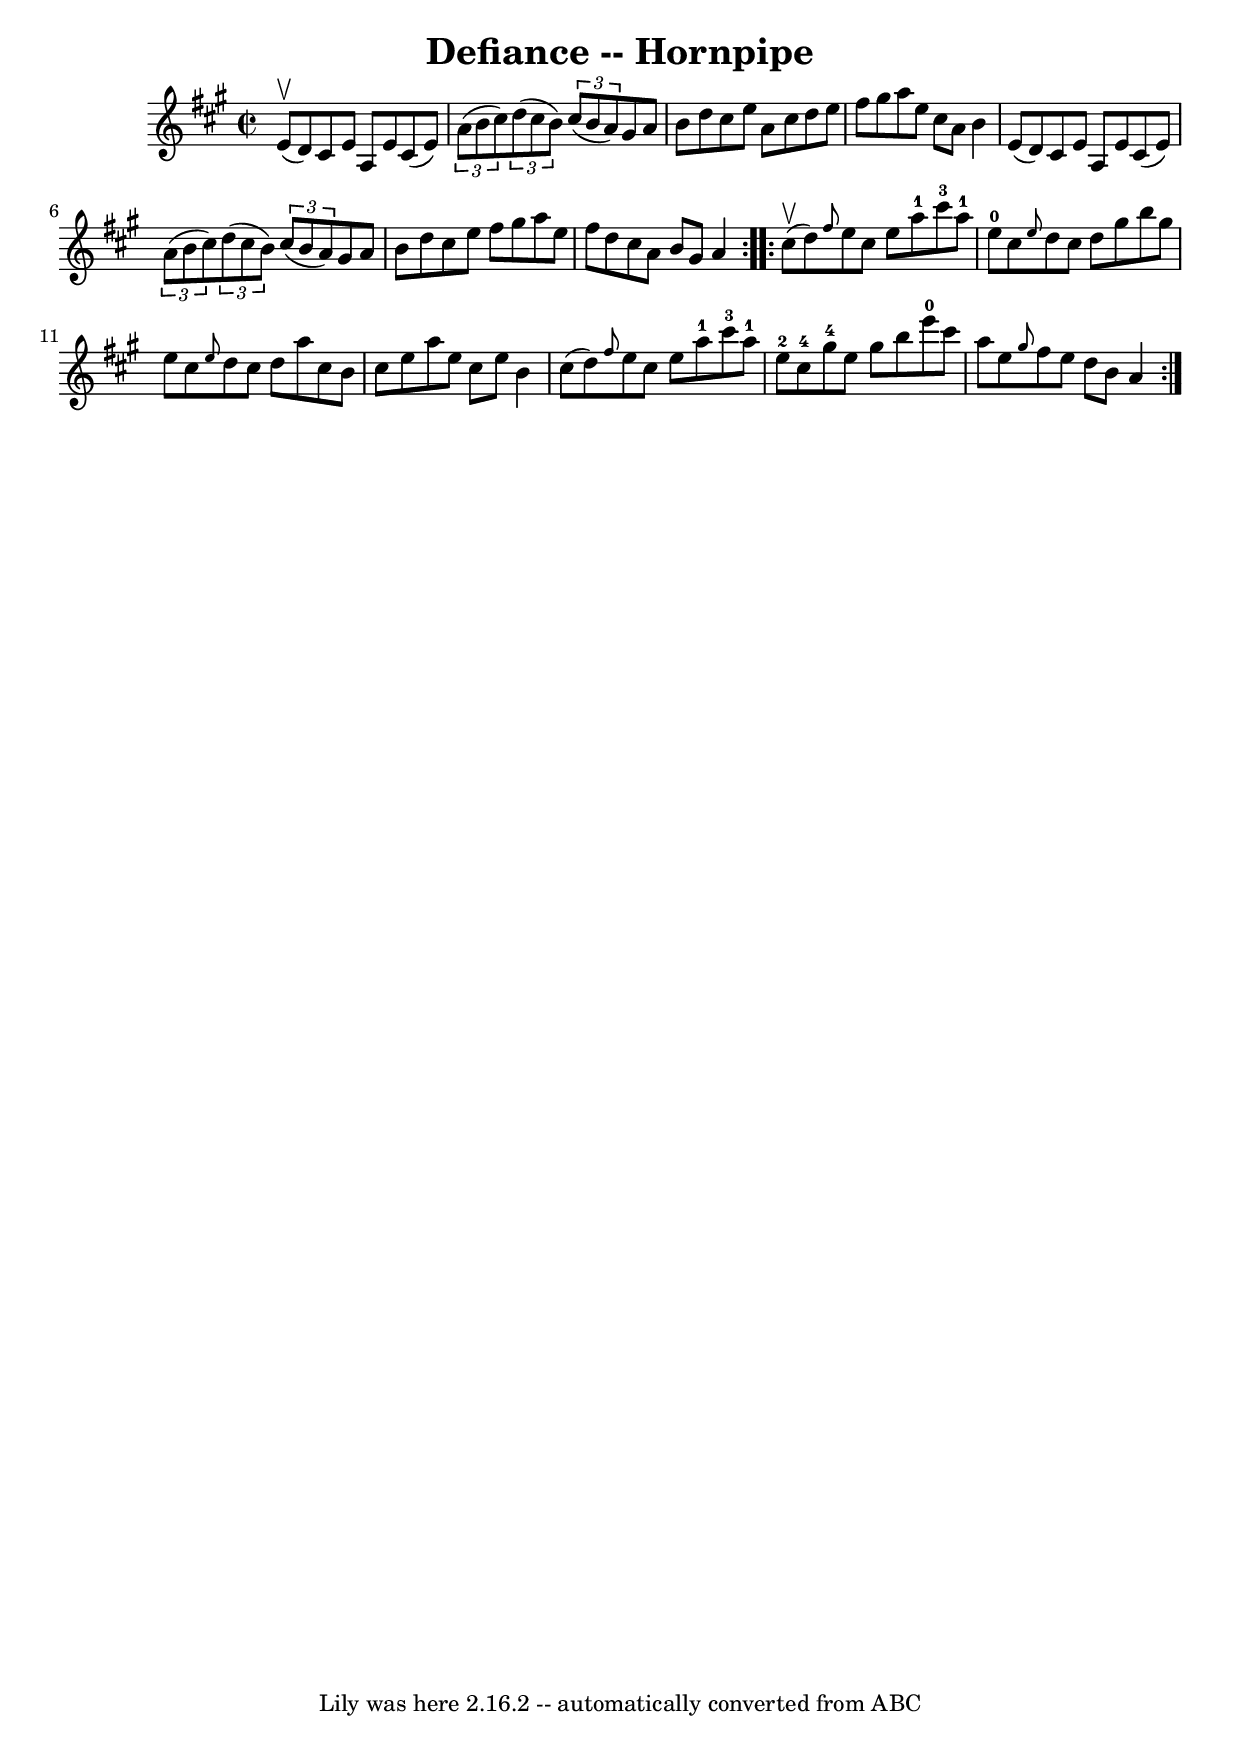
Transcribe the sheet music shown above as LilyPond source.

\version "2.16.2"
\include "Mammoth.ily"
\header {
	%% book = "Cole's 1000 Fiddle Tunes"
	crossRefNumber = "1"
	footnotes = ""
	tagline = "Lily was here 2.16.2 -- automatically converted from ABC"
	title = "Defiance -- Hornpipe"
}
voicedefault =  {


\repeat volta 2 {
\override Staff.TimeSignature #'style = #'C
 \time 2/2 
\key a \major e'8 (^\upbow d'8) |
 cis'8 e'8    
a8 e'8 cis'8 (e'8)   \times 2/3 { a'8 (b'8 cis''8) } 
|
   \times 2/3 { d''8 (cis''8 b'8) }   \times 2/3 { cis''8 
(b'8 a'8) } gis'8 a'8 b'8 d''8  |
 cis''8 e''8 
 a'8 cis''8 d''8 e''8 fis''8 gis''8  |
 a''8 e''8   
 cis''8 a'8 b'4 e'8 (d'8) |
 cis'8 e'8 a8 e'8 
 cis'8 (e'8)   \times 2/3 { a'8 (b'8 cis''8) } |
   
\times 2/3 { d''8 (cis''8 b'8) }   \times 2/3 { cis''8 (b'8    
a'8) } gis'8 a'8 b'8 d''8  |
 cis''8 e''8 fis''8  
 gis''8 a''8 e''8 fis''8 d''8  |
 cis''8 a'8 b'8    
gis'8 a'4  }     \repeat volta 2 { cis''8 (^\upbow d''8) |
 
\grace { fis''8  } e''8 cis''8 e''8 a''8-1 cis'''8-3   
a''8-1 e''8-0 cis''8  |
 \grace { e''8  } d''8 cis''8   
 d''8 gis''8 b''8 gis''8 e''8 cis''8  |
     \grace {    
e''8  } d''8 cis''8 d''8 a''8 cis''8 b'8 cis''8 e''8  
|
 a''8 e''8 cis''8 e''8 b'4 cis''8 (d''8) 
|
     \grace { fis''8  } e''8 cis''8 e''8 a''8-1     
cis'''8-3 a''8-1 e''8-2 cis''8-4 |
 gis''8-4   
e''8 gis''8 b''8 e'''8-0 cis'''8 a''8 e''8  |
     
\grace { gis''8  } fis''8 e''8 d''8 b'8 a'4  }   
}

\score{
    <<

	\context Staff="default"
	{
	    \voicedefault 
	}

    >>
	\layout {
	}
	\midi {}
}
